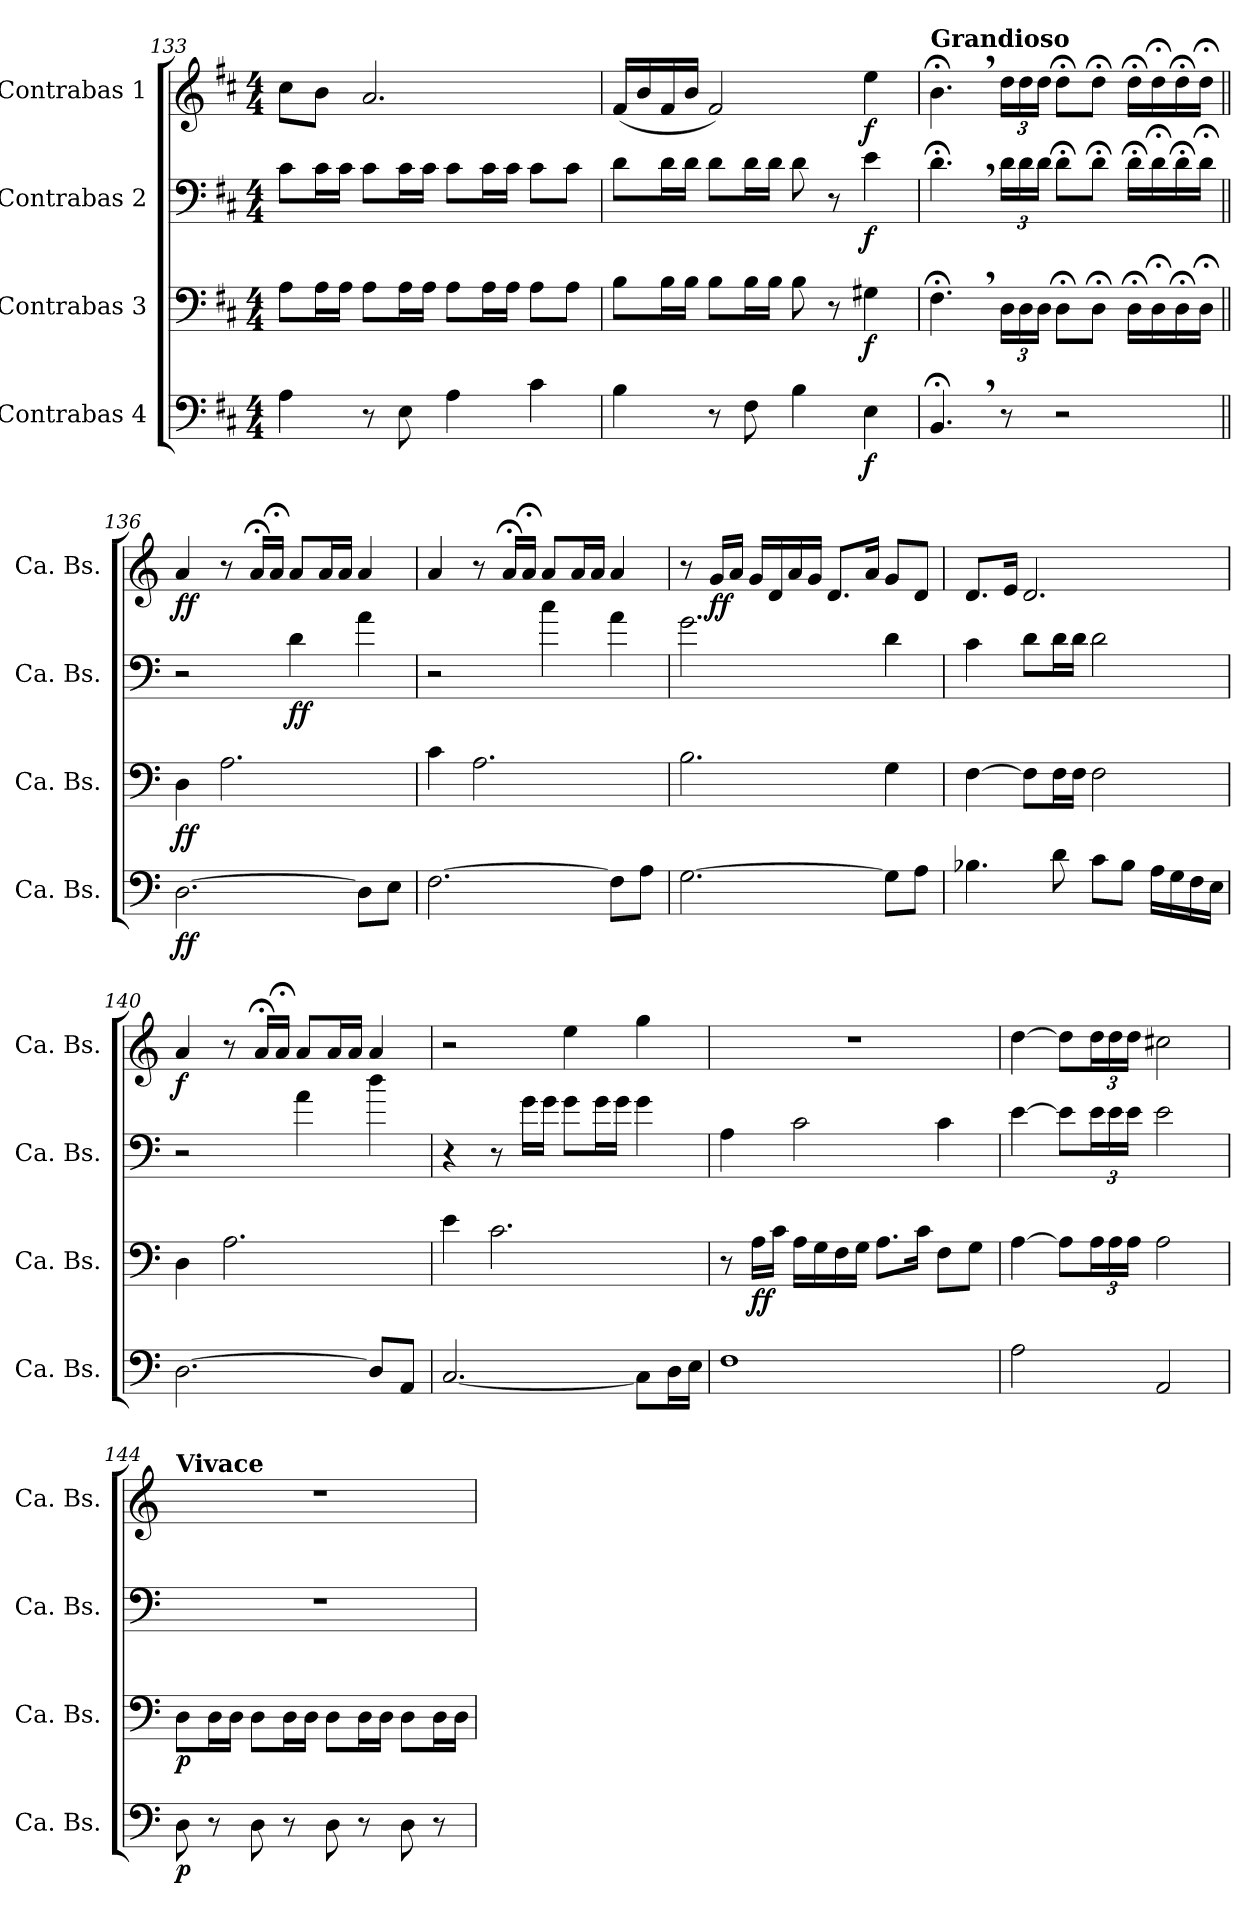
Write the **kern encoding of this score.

**kern	**dynam	**kern	**dynam	**kern	**dynam	**kern	**dynam
*part4	*part4	*part3	*part3	*part2	*part2	*part1	*part1
*staff4	*staff4	*staff3	*staff3	*staff2	*staff2	*staff1	*staff1
*I"Contrabas 4	*	*I"Contrabas 3	*	*I"Contrabas 2	*	*I"Contrabas 1	*
*I'Ca. Bs.	*	*I'Ca. Bs.	*	*I'Ca. Bs.	*	*I'Ca. Bs.	*
!!LO:PB:g=z
*clefF4	*	*clefF4	*	*clefF4	*	*clefG2	*
*ITrd7c12	*	*ITrd7c12	*	*ITrd7c12	*	*ITrd7c12	*
*k[f#c#]	*	*k[f#c#]	*	*k[f#c#]	*	*k[f#c#]	*
*M4/4	*	*M4/4	*	*M4/4	*	*M4/4	*
=133	=133	=133	=133	=133	=133	=133	=133
4AA\	.	8AA\L	.	8C#\L	.	8c#\L	.
.	.	16AA\L	.	16C#\L	.	8B\J	.
.	.	16AA\JJ	.	16C#\JJ	.	.	.
8r	.	8AA\L	.	8C#\L	.	2.A/	.
8EE\	.	16AA\L	.	16C#\L	.	.	.
.	.	16AA\JJ	.	16C#\JJ	.	.	.
4AA\	.	8AA\L	.	8C#\L	.	.	.
.	.	16AA\L	.	16C#\L	.	.	.
.	.	16AA\JJ	.	16C#\JJ	.	.	.
4C#\	.	8AA\L	.	8C#\L	.	.	.
.	.	8AA\J	.	8C#\J	.	.	.
=134	=134	=134	=134	=134	=134	=134	=134
4BB\	.	8BB\L	.	8D\L	.	(16F#/LL	.
.	.	.	.	.	.	16B/	.
.	.	16BB\L	.	16D\L	.	16F#/	.
.	.	16BB\JJ	.	16D\JJ	.	16B/JJ	.
8r	.	8BB\L	.	8D\L	.	2F#/)	.
8FF#\	.	16BB\L	.	16D\L	.	.	.
.	.	16BB\JJ	.	16D\JJ	.	.	.
4BB\	.	8BB\	.	8D\	.	.	.
.	.	8r	.	8r	.	.	.
!	!LO:DY:b	!	!LO:DY:b	!	!LO:DY:b	!	!LO:DY:b
4EE\	f	4GG#X\	f	4E\	f	4e\	f
!!LO:LB:g=z
=135	=135	=135	=135	=135	=135	=135	=135
!	!	!	!	!	!	!LO:TX:a:B:t=Grandioso	!
4.BBB;<,/	.	4.FF#;<,\	.	4.D;<,\	.	4.B;<,\	.
*	*	*Xbrackettup	*	*Xbrackettup	*	*Xbrackettup	*
8r	.	24DD\LL	.	24D\LL	.	24d\LL	.
.	.	24DD\	.	24D\	.	24d\	.
.	.	24DD\JJ	.	24D\JJ	.	24d\JJ	.
2r	.	8DD;<\L	.	8D;<\L	.	8d;<\L	.
.	.	8DD;<\J	.	8D;<\J	.	8d;<\J	.
.	.	16DD;<\LL	.	16D;<\LL	.	16d;<\LL	.
.	.	16DD;<\	.	16D;<\	.	16d;<\	.
.	.	16DD;<\	.	16D;<\	.	16d;<\	.
.	.	16DD;<\JJ	.	16D;<\JJ	.	16d;<\JJ	.
=136||	=136||	=136||	=136||	=136||	=136||	=136||	=136||
*k[]	*	*k[]	*	*k[]	*	*k[]	*
!	!LO:DY:b	!	!LO:DY:b	!	!	!	!LO:DY:b
[2.DD\	ff	4DD\	ff	2r	.	4A/	ff
.	.	2.AA\	.	.	.	8r	.
.	.	.	.	.	.	16A;</LL	.
.	.	.	.	.	.	16A;</JJ	.
!	!	!	!	!	!LO:DY:b	!	!
.	.	.	.	4D\	ff	8A/L	.
.	.	.	.	.	.	16A/L	.
.	.	.	.	.	.	16A/JJ	.
8DD\L]	.	.	.	4A\	.	4A/	.
8EE\J	.	.	.	.	.	.	.
=137	=137	=137	=137	=137	=137	=137	=137
[2.FF\	.	4C\	.	2r	.	4A/	.
.	.	2.AA\	.	.	.	8r	.
.	.	.	.	.	.	16A;</LL	.
.	.	.	.	.	.	16A;</JJ	.
.	.	.	.	4c\	.	8A/L	.
.	.	.	.	.	.	16A/L	.
.	.	.	.	.	.	16A/JJ	.
8FF\L]	.	.	.	4A\	.	4A/	.
8AA\J	.	.	.	.	.	.	.
!!LO:LB:g=z
=138	=138	=138	=138	=138	=138	=138	=138
[2.GG\	.	2.BB\	.	2.G\	.	8r	.
!	!	!	!	!	!	!	!LO:DY:b
.	.	.	.	.	.	16G/LL	ff
.	.	.	.	.	.	16A/JJ	.
.	.	.	.	.	.	16G/LL	.
.	.	.	.	.	.	16D/	.
.	.	.	.	.	.	16A/	.
.	.	.	.	.	.	16G/JJ	.
.	.	.	.	.	.	8.D/L	.
.	.	.	.	.	.	16A/Jk	.
8GG\L]	.	4GG\	.	4D\	.	8G/L	.
8AA\J	.	.	.	.	.	8D/J	.
=139	=139	=139	=139	=139	=139	=139	=139
4.BB-X\	.	[4FF\	.	4C\	.	8.D/L	.
.	.	.	.	.	.	16E/Jk	.
.	.	8FF\L]	.	8D\L	.	2.D/	.
8D\	.	16FF\L	.	16D\L	.	.	.
.	.	16FF\JJ	.	16D\JJ	.	.	.
8C\L	.	2FF\	.	2D\	.	.	.
8BB-\J	.	.	.	.	.	.	.
16AA\LL	.	.	.	.	.	.	.
16GG\	.	.	.	.	.	.	.
16FF\	.	.	.	.	.	.	.
16EE\JJ	.	.	.	.	.	.	.
=140	=140	=140	=140	=140	=140	=140	=140
!	!	!	!	!	!	!	!LO:DY:b
[2.DD\	.	4DD\	.	2r	.	4A/	f
.	.	2.AA\	.	.	.	8r	.
.	.	.	.	.	.	16A;</LL	.
.	.	.	.	.	.	16A;</JJ	.
.	.	.	.	4A\	.	8A/L	.
.	.	.	.	.	.	16A/L	.
.	.	.	.	.	.	16A/JJ	.
8DD/L]	.	.	.	4d\	.	4A/	.
8AAA/J	.	.	.	.	.	.	.
!!LO:PB:g=z
=141	=141	=141	=141	=141	=141	=141	=141
[2.CC/	.	4E\	.	4r	.	2r	.
.	.	2.C\	.	8r	.	.	.
.	.	.	.	16G\LL	.	.	.
.	.	.	.	16G\JJ	.	.	.
.	.	.	.	8G\L	.	4e\	.
.	.	.	.	16G\L	.	.	.
.	.	.	.	16G\JJ	.	.	.
8CC\L]	.	.	.	4G\	.	4g\	.
16DD\L	.	.	.	.	.	.	.
16EE\JJ	.	.	.	.	.	.	.
=142	=142	=142	=142	=142	=142	=142	=142
1FF	.	8r	.	4AA\	.	1r	.
!	!	!	!LO:DY:b	!	!	!	!
.	.	16AA\LL	ff	.	.	.	.
.	.	16C\JJ	.	.	.	.	.
.	.	16AA\LL	.	2C\	.	.	.
.	.	16GG\	.	.	.	.	.
.	.	16FF\	.	.	.	.	.
.	.	16GG\JJ	.	.	.	.	.
.	.	8.AA\L	.	.	.	.	.
.	.	16C\Jk	.	.	.	.	.
.	.	8FF\L	.	4C\	.	.	.
.	.	8GG\J	.	.	.	.	.
=143	=143	=143	=143	=143	=143	=143	=143
2AA\	.	[4AA\	.	[4E\	.	[4d\	.
.	.	8AA\L]	.	8E\L]	.	8d\L]	.
.	.	24AA\L	.	24E\L	.	24d\L	.
.	.	24AA\	.	24E\	.	24d\	.
.	.	24AA\JJ	.	24E\JJ	.	24d\JJ	.
2AAA/	.	2AA\	.	2E\	.	2c#X\	.
!!LO:LB:g=z
=144	=144	=144	=144	=144	=144	=144	=144
!	!	!	!	!	!	!LO:TX:a:B:t=Vivace	!
!	!LO:DY:b	!	!LO:DY:b	!	!	!	!
8DD\	p	8DD\L	p	1r	.	1r	.
8r	.	16DD\L	.	.	.	.	.
.	.	16DD\JJ	.	.	.	.	.
8DD\	.	8DD\L	.	.	.	.	.
8r	.	16DD\L	.	.	.	.	.
.	.	16DD\JJ	.	.	.	.	.
8DD\	.	8DD\L	.	.	.	.	.
8r	.	16DD\L	.	.	.	.	.
.	.	16DD\JJ	.	.	.	.	.
8DD\	.	8DD\L	.	.	.	.	.
8r	.	16DD\L	.	.	.	.	.
.	.	16DD\JJ	.	.	.	.	.
=	=	=	=	=	=	=	=
*-	*-	*-	*-	*-	*-	*-	*-
